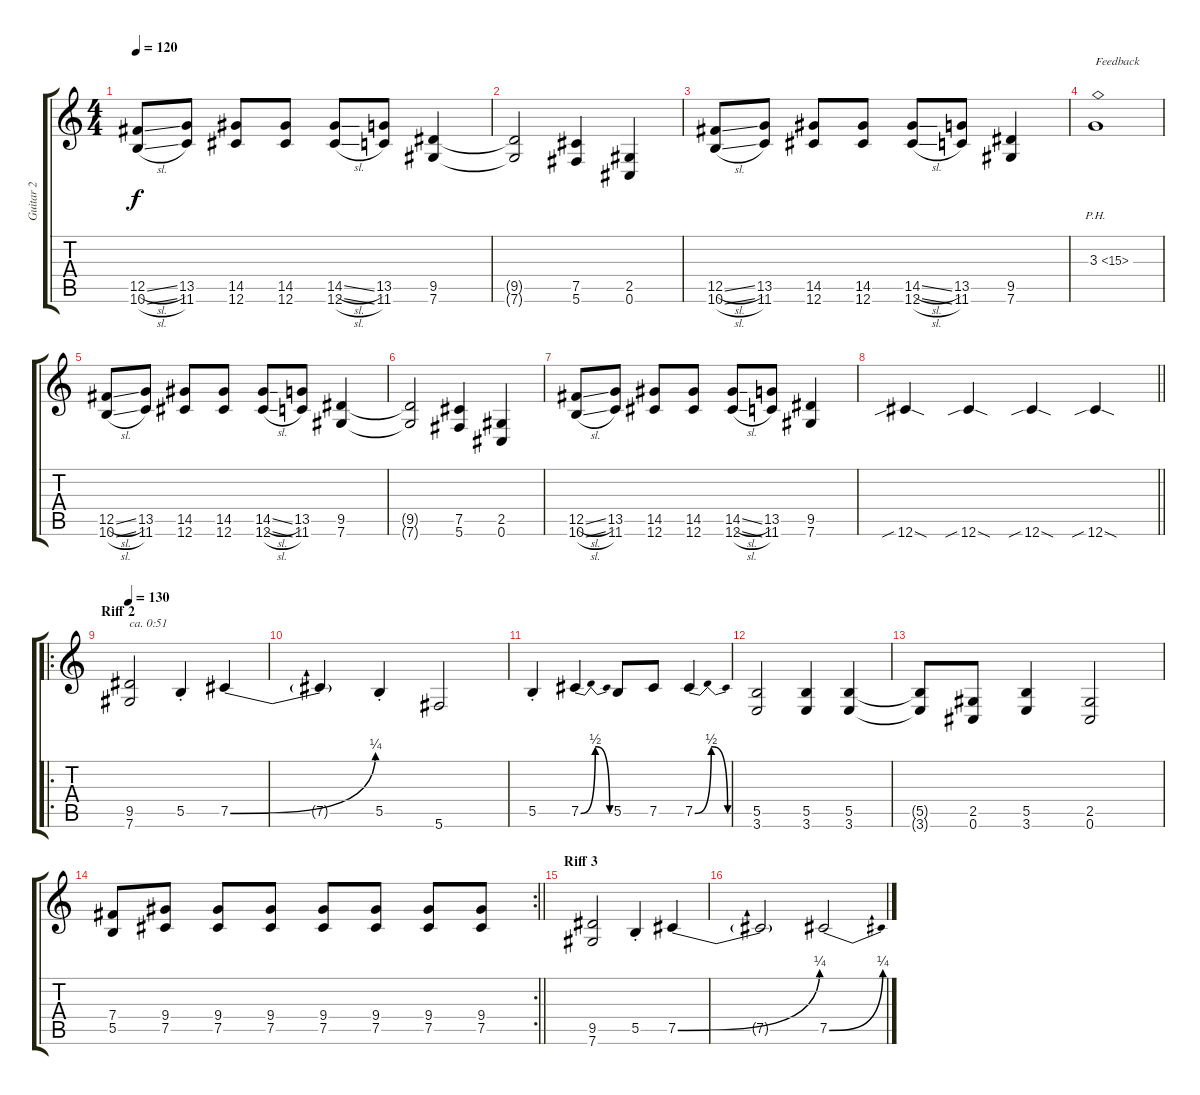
\track ("Guitar 2" "Guitar 2") {instrument overdrivenguitar}
\staff {score tabs}
\tuning (Db4 Ab3 E3 B2 Gb2 Db2) {hide}
\ts (4 4)
\tempo 120
\clef g2
\ks c
(12.5{sl} 10.6{sl}).8{dy f} (13.5 11.6).8 (14.5 12.6).8 (14.5 12.6).8 (14.5{sl} 12.6{sl}).8 (13.5 11.6).8 (9.5 7.6).4 |
(9.5{t} 7.6{t}).2 (7.5 5.6).4 (2.5 0.6).4 |
(12.5{sl} 10.6{sl}).8 (13.5 11.6).8 (14.5 12.6).8 (14.5 12.6).8 (14.5{sl} 12.6{sl}).8 (13.5 11.6).8 (9.5 7.6).4 |
3.3{ph 12}.1{txt "Feedback"} |
(12.5{sl} 10.6{sl}).8 (13.5 11.6).8 (14.5 12.6).8 (14.5 12.6).8 (14.5{sl} 12.6{sl}).8 (13.5 11.6).8 (9.5 7.6).4 |
(9.5{t} 7.6{t}).2 (7.5 5.6).4 (2.5 0.6).4 |
(12.5{sl} 10.6{sl}).8 (13.5 11.6).8 (14.5 12.6).8 (14.5 12.6).8 (14.5{sl} 12.6{sl}).8 (13.5 11.6).8 (9.5 7.6).4 |
\barLineRight lightlight
12.6{sib sod}.4 12.6{sib sod}.4 12.6{sib sod}.4 12.6{sib sod}.4 |
\ro
\section ("" "Riff 2")
\tempo 130
(9.5 7.6).2{txt "ca. 0:51"} 5.5{st}.4 7.5{be (bend 0 0 60 1)}.4 |
7.5{t}.4 5.5{st}.4 5.6.2 |
5.5{st}.4 7.5{be (bendrelease 0 0 30 2 30 2 60 0)}.4 5.5.8 7.5.8 7.5{be (bendrelease 0 0 30 2 30 2 60 0)}.4 |
(5.5 3.6).2 (5.5 3.6).4 (5.5 3.6).4 |
(5.5{t} 3.6{t}).8 (2.5 0.6).8 (5.5 3.6).4 (2.5 0.6).2 |
\rc 2
\barLineRight lightlight
(7.4 5.5).8 (9.4 7.5).8 (9.4 7.5).8 (9.4 7.5).8 (9.4 7.5).8 (9.4 7.5).8 (9.4 7.5).8 (9.4 7.5).8 |
\section ("" "Riff 3")
(9.5 7.6).2 5.5{st}.4 7.5{be (bend 0 0 60 1)}.4 |
7.5{t}.2 7.5{be (bend 0 0 60 1)}.2
